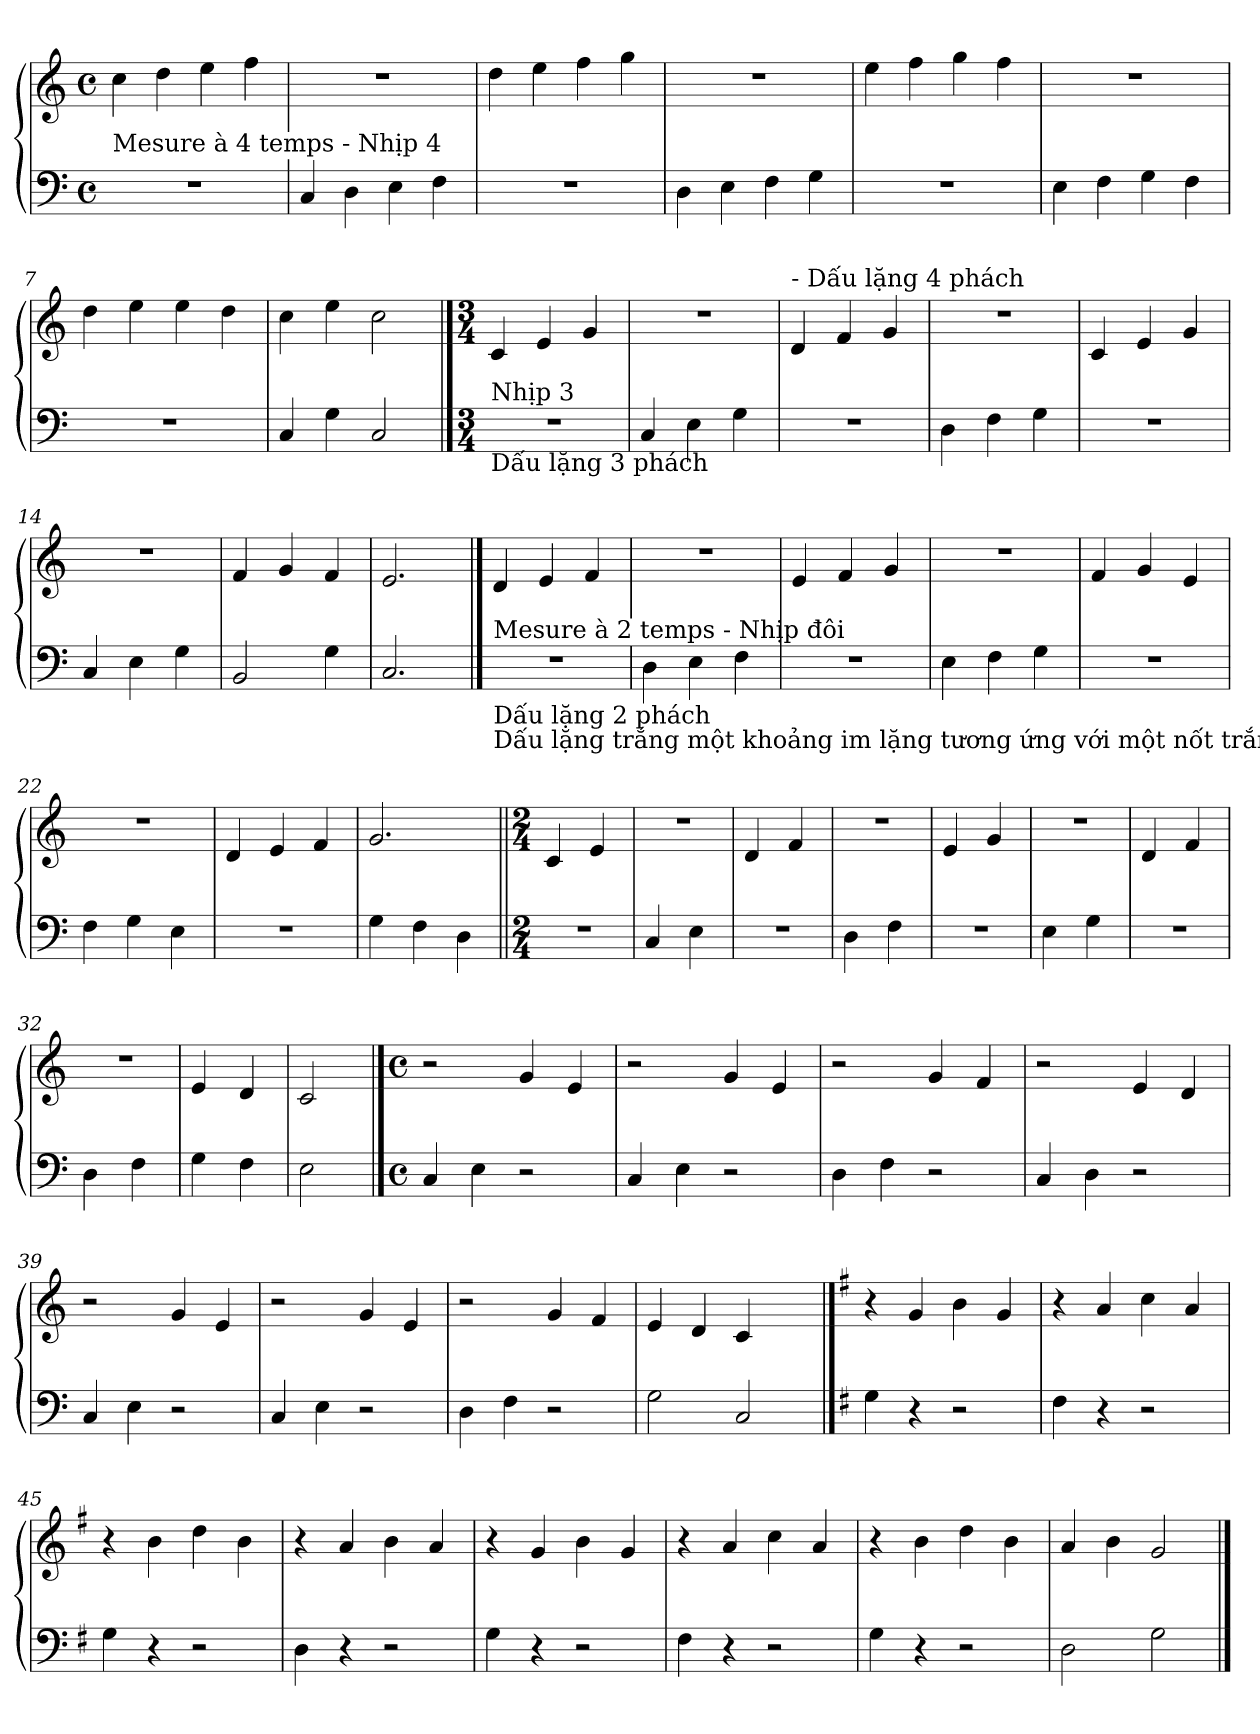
**kern	**kern
*part1	*part1
*staff2	*staff1
*clefF4	*clefG2
*k[]	*k[]
*M4/4	*M4/4
*met(c)	*met(c)
=1	=1
!LO:TX:a:t=Mesure à 4 temps - Nhịp 4	!
1r	4cc\
.	4dd\
.	4ee\
.	4ff\
=2	=2
4C/	1r
4D\	.
4E\	.
4F\	.
=3	=3
1r	4dd\
.	4ee\
.	4ff\
.	4gg\
=4	=4
4D\	1r
4E\	.
4F\	.
4G\	.
=5	=5
1r	4ee\
.	4ff\
.	4gg\
.	4ff\
=6	=6
4E\	1r
4F\	.
4G\	.
4F\	.
=7	=7
1r	4dd\
.	4ee\
.	4ee\
.	4dd\
=8	=8
4C/	4cc\
4G\	4ee\
2C/	2cc\
!!LO:LB:g=z
==9	==9
*M3/4	*M3/4
!LO:TX:a:t=Nhịp 3	!
!LO:TX:b:t=Dấu lặng 3 phách	!
2.r	4c/
.	4e/
.	4g/
=10	=10
4C/	2.r
4E\	.
4G\	.
=11	=11
!	!LO:TX:a:t=- Dấu lặng 4 phách
2.r	4d/
.	4f/
.	4g/
=12	=12
4D\	2.r
4F\	.
4G\	.
=13	=13
2.r	4c/
.	4e/
.	4g/
=14	=14
4C/	2.r
4E\	.
4G\	.
=15	=15
2BB/	4f/
.	4g/
4G\	4f/
=16	=16
2.C/	2.e/
!!LO:LB:g=z
==17	==17
!LO:TX:a:t=Mesure à 2 temps - Nhịp đôi	!
!LO:TX:b:t=Dấu lặng 2 phách	!
!LO:TX:b:t=Dấu lặng trắng một khoảng im lặng tương ứng với một nốt trắng (2 phách)	!
2.r	4d/
.	4e/
.	4f/
=18	=18
4D\	2.r
4E\	.
4F\	.
=19	=19
2.r	4e/
.	4f/
.	4g/
=20	=20
4E\	2.r
4F\	.
4G\	.
=21	=21
2.r	4f/
.	4g/
.	4e/
=22	=22
4F\	2.r
4G\	.
4E\	.
=23	=23
2.r	4d/
.	4e/
.	4f/
=24	=24
4G\	2.g/
4F\	.
4D\	.
!!LO:LB:g=z
=25||	=25||
*M2/4	*M2/4
2r	4c/
.	4e/
=26	=26
4C/	2r
4E\	.
=27	=27
2r	4d/
.	4f/
=28	=28
4D\	2r
4F\	.
=29	=29
2r	4e/
.	4g/
=30	=30
4E\	2r
4G\	.
=31	=31
2r	4d/
.	4f/
=32	=32
4D\	2r
4F\	.
=33	=33
4G\	4e/
4F\	4d/
=34	=34
2E\	2c/
!!LO:LB:g=z
==35	==35
*M4/4	*M4/4
*met(c)	*met(c)
4C/	2r
4E\	.
2r	4g/
.	4e/
=36	=36
4C/	2r
4E\	.
2r	4g/
.	4e/
=37	=37
4D\	2r
4F\	.
2r	4g/
.	4f/
=38	=38
4C/	2r
4D\	.
2r	4e/
.	4d/
=39	=39
4C/	2r
4E\	.
2r	4g/
.	4e/
=40	=40
4C/	2r
4E\	.
2r	4g/
.	4e/
=41	=41
4D\	2r
4F\	.
2r	4g/
.	4f/
=42	=42
2G\	4e/
.	4d/
2C/	4c/
.	4ryy
!!LO:LB:g=z
==43	==43
*k[f#]	*k[f#]
*G:	*G:
4G\	4r
4r	4g/
2r	4b\
.	4g/
=44	=44
4F#\	4r
4r	4a/
2r	4cc\
.	4a/
=45	=45
4G\	4r
4r	4b\
2r	4dd\
.	4b\
=46	=46
4D\	4r
4r	4a/
2r	4b\
.	4a/
=47	=47
4G\	4r
4r	4g/
2r	4b\
.	4g/
=48	=48
4F#\	4r
4r	4a/
2r	4cc\
.	4a/
=49	=49
4G\	4r
4r	4b\
2r	4dd\
.	4b\
=50	=50
2D\	4a/
.	4b\
2G\	2g/
==	==
*-	*-
